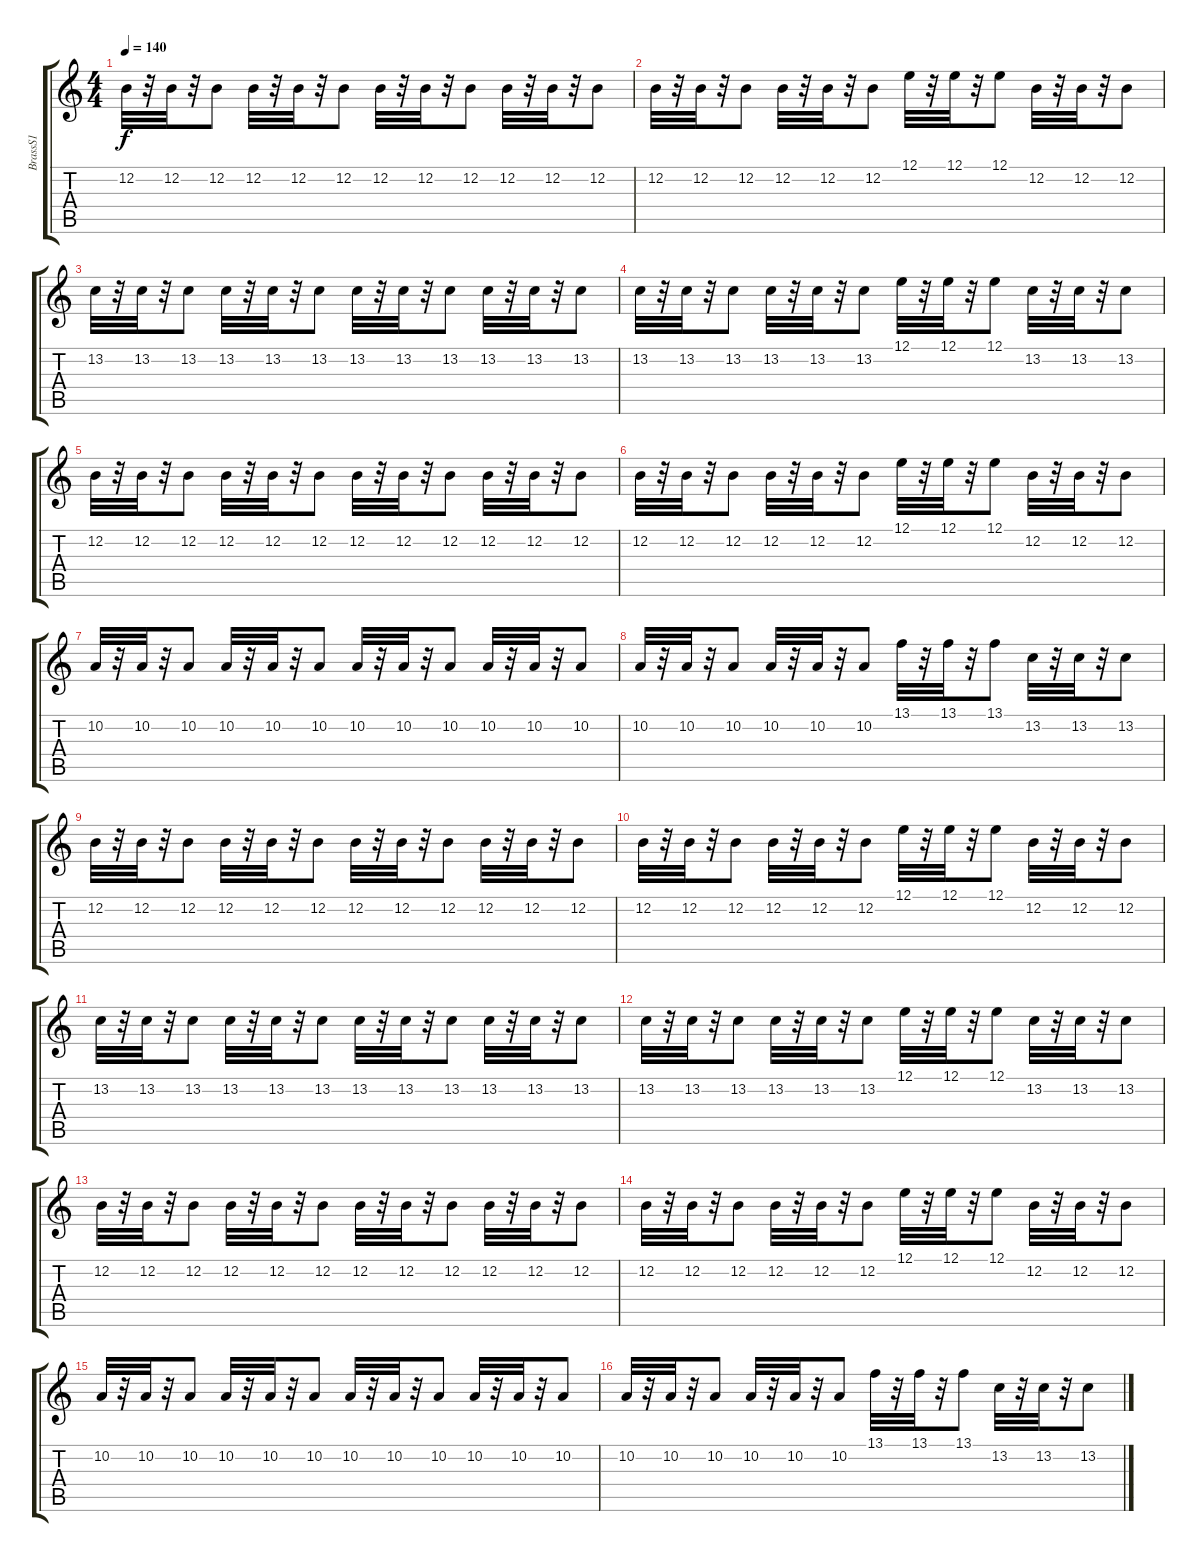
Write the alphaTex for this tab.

\track ("BrassS1" "BrassS1") {instrument synthbrass1}
\staff {score tabs}
\tuning (E4 B3 G3 D3 A2 E2) {hide}
\ts (4 4)
\tempo 140
\clef g2
\ks c
12.2.32{dy f} r.32 12.2.32 r.32 12.2.8 12.2.32 r.32 12.2.32 r.32 12.2.8 12.2.32 r.32 12.2.32 r.32 12.2.8 12.2.32 r.32 12.2.32 r.32 12.2.8 |
12.2.32 r.32 12.2.32 r.32 12.2.8 12.2.32 r.32 12.2.32 r.32 12.2.8 12.1.32 r.32 12.1.32 r.32 12.1.8 12.2.32 r.32 12.2.32 r.32 12.2.8 |
13.2.32 r.32 13.2.32 r.32 13.2.8 13.2.32 r.32 13.2.32 r.32 13.2.8 13.2.32 r.32 13.2.32 r.32 13.2.8 13.2.32 r.32 13.2.32 r.32 13.2.8 |
13.2.32 r.32 13.2.32 r.32 13.2.8 13.2.32 r.32 13.2.32 r.32 13.2.8 12.1.32 r.32 12.1.32 r.32 12.1.8 13.2.32 r.32 13.2.32 r.32 13.2.8 |
12.2.32 r.32 12.2.32 r.32 12.2.8 12.2.32 r.32 12.2.32 r.32 12.2.8 12.2.32 r.32 12.2.32 r.32 12.2.8 12.2.32 r.32 12.2.32 r.32 12.2.8 |
12.2.32 r.32 12.2.32 r.32 12.2.8 12.2.32 r.32 12.2.32 r.32 12.2.8 12.1.32 r.32 12.1.32 r.32 12.1.8 12.2.32 r.32 12.2.32 r.32 12.2.8 |
10.2.32 r.32 10.2.32 r.32 10.2.8 10.2.32 r.32 10.2.32 r.32 10.2.8 10.2.32 r.32 10.2.32 r.32 10.2.8 10.2.32 r.32 10.2.32 r.32 10.2.8 |
10.2.32 r.32 10.2.32 r.32 10.2.8 10.2.32 r.32 10.2.32 r.32 10.2.8 13.1.32 r.32 13.1.32 r.32 13.1.8 13.2.32 r.32 13.2.32 r.32 13.2.8 |
12.2.32 r.32 12.2.32 r.32 12.2.8 12.2.32 r.32 12.2.32 r.32 12.2.8 12.2.32 r.32 12.2.32 r.32 12.2.8 12.2.32 r.32 12.2.32 r.32 12.2.8 |
12.2.32 r.32 12.2.32 r.32 12.2.8 12.2.32 r.32 12.2.32 r.32 12.2.8 12.1.32 r.32 12.1.32 r.32 12.1.8 12.2.32 r.32 12.2.32 r.32 12.2.8 |
13.2.32 r.32 13.2.32 r.32 13.2.8 13.2.32 r.32 13.2.32 r.32 13.2.8 13.2.32 r.32 13.2.32 r.32 13.2.8 13.2.32 r.32 13.2.32 r.32 13.2.8 |
13.2.32 r.32 13.2.32 r.32 13.2.8 13.2.32 r.32 13.2.32 r.32 13.2.8 12.1.32 r.32 12.1.32 r.32 12.1.8 13.2.32 r.32 13.2.32 r.32 13.2.8 |
12.2.32 r.32 12.2.32 r.32 12.2.8 12.2.32 r.32 12.2.32 r.32 12.2.8 12.2.32 r.32 12.2.32 r.32 12.2.8 12.2.32 r.32 12.2.32 r.32 12.2.8 |
12.2.32 r.32 12.2.32 r.32 12.2.8 12.2.32 r.32 12.2.32 r.32 12.2.8 12.1.32 r.32 12.1.32 r.32 12.1.8 12.2.32 r.32 12.2.32 r.32 12.2.8 |
10.2.32 r.32 10.2.32 r.32 10.2.8 10.2.32 r.32 10.2.32 r.32 10.2.8 10.2.32 r.32 10.2.32 r.32 10.2.8 10.2.32 r.32 10.2.32 r.32 10.2.8 |
10.2.32 r.32 10.2.32 r.32 10.2.8 10.2.32 r.32 10.2.32 r.32 10.2.8 13.1.32 r.32 13.1.32 r.32 13.1.8 13.2.32 r.32 13.2.32 r.32 13.2.8
